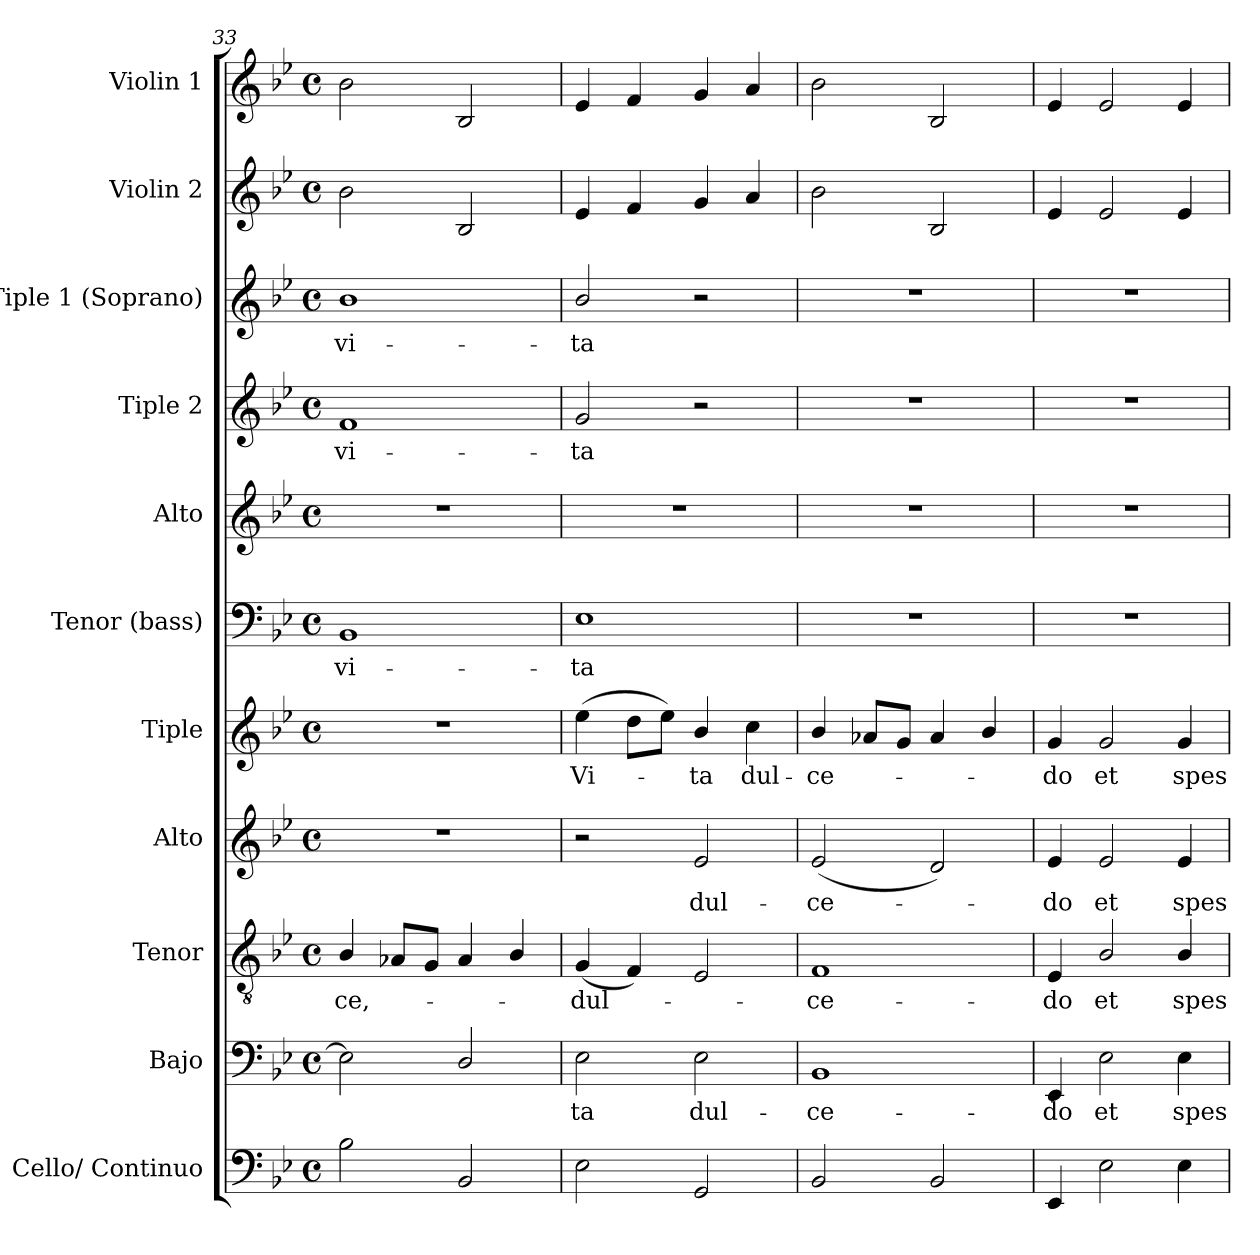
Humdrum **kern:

**kern	**kern	**text	**kern	**text	**kern	**text	**kern	**text	**kern	**text	**kern	**kern	**text	**kern	**text	**kern	**kern
*part11	*part10	*part10	*part9	*part9	*part8	*part8	*part7	*part7	*part6	*part6	*part5	*part4	*part4	*part3	*part3	*part2	*part1
*staff11	*staff10	*staff10	*staff9	*staff9	*staff8	*staff8	*staff7	*staff7	*staff6	*staff6	*staff5	*staff4	*staff4	*staff3	*staff3	*staff2	*staff1
*I"Cello/ Continuo	*I"Bajo	*	*I"Tenor	*	*I"Alto	*	*I"Tiple	*	*I"Tenor  (bass)	*	*I"Alto	*I"Tiple 2	*	*I"Tiple 1 (Soprano)	*	*I"Violin 2	*I"Violin 1
*I'Cont.	*I'B.	*	*I'T.	*	*I'A.	*	*	*	*I'B.	*	*I'A.	*	*	*I'S.	*	*I'Vln. 2	*I'Vln. 1
!!LO:PB:g=z
*clefF4	*clefF4	*	*clefGv2	*	*clefG2	*	*clefG2	*	*clefF4	*	*clefG2	*clefG2	*	*clefG2	*	*clefG2	*clefG2
*	*	*	*ITrd7c12	*	*	*	*	*	*	*	*	*	*	*	*	*	*
*k[b-e-]	*k[b-e-]	*	*k[b-e-]	*	*k[b-e-]	*	*k[b-e-]	*	*k[b-e-]	*	*k[b-e-]	*k[b-e-]	*	*k[b-e-]	*	*k[b-e-]	*k[b-e-]
*B-:	*B-:	*	*B-:	*	*B-:	*	*B-:	*	*B-:	*	*B-:	*B-:	*	*B-:	*	*B-:	*B-:
*M4/4	*M4/4	*	*M4/4	*	*M4/4	*	*M4/4	*	*M4/4	*	*M4/4	*M4/4	*	*M4/4	*	*M4/4	*M4/4
*met(c)	*met(c)	*	*met(c)	*	*met(c)	*	*met(c)	*	*met(c)	*	*met(c)	*met(c)	*	*met(c)	*	*met(c)	*met(c)
=33	=33	=33	=33	=33	=33	=33	=33	=33	=33	=33	=33	=33	=33	=33	=33	=33	=33
!	!	!	!	!LO:LY:b:color=#000000	!	!	!	!	!	!	!	!	!	!	!	!	!
!	!	!	!	!	!	!	!	!	!	!LO:LY:b:color=#000000	!	!	!	!	!	!	!
!	!	!	!	!	!	!	!	!	!	!	!	!	!LO:LY:b:color=#000000	!	!	!	!
!	!	!	!	!	!	!	!	!	!	!	!	!	!	!	!LO:LY:b:color=#000000	!	!
2B-i\	2E-i\]	.	4BB-i/	-ce,-	1r	.	1r	.	1BB-i	vi-	1r	1fi	vi-	1b-i	vi-	2b-i\	2b-i\
.	.	.	8AA-Xi/L	.	.	.	.	.	.	.	.	.	.	.	.	.	.
.	.	.	8GGi/J	.	.	.	.	.	.	.	.	.	.	.	.	.	.
2BB-i/	2Di/	.	4AA-i/	.	.	.	.	.	.	.	.	.	.	.	.	2B-i/	2B-i/
.	.	.	4BB-i/	.	.	.	.	.	.	.	.	.	.	.	.	.	.
=34	=34	=34	=34	=34	=34	=34	=34	=34	=34	=34	=34	=34	=34	=34	=34	=34	=34
!	!	!LO:LY:b:color=#000000	!	!	!	!	!	!	!	!	!	!	!	!	!	!	!
!	!	!	!	!LO:LY:b:color=#000000	!	!	!	!	!	!	!	!	!	!	!	!	!
!	!	!	!	!	!	!	!	!LO:LY:b:color=#000000	!	!	!	!	!	!	!	!	!
!	!	!	!	!	!	!	!	!	!	!LO:LY:b:color=#000000	!	!	!	!	!	!	!
!	!	!	!	!	!	!	!	!	!	!	!	!	!LO:LY:b:color=#000000	!	!	!	!
!	!	!	!	!	!	!	!	!	!	!	!	!	!	!	!LO:LY:b:color=#000000	!	!
2E-i\	2E-i\	-ta	(4GGi/	-dul-	2r	.	(4ee-i\	Vi-	1E-i	-ta	1r	2gi/	-ta	2b-i/	-ta	4e-i/	4e-i/
.	.	.	4FFi/)	.	.	.	8ddi\L	.	.	.	.	.	.	.	.	4fi/	4fi/
.	.	.	.	.	.	.	8ee-i\J)	.	.	.	.	.	.	.	.	.	.
!	!	!LO:LY:b:color=#000000	!	!	!	!	!	!	!	!	!	!	!	!	!	!	!
!	!	!	!	!	!	!LO:LY:b:color=#000000	!	!	!	!	!	!	!	!	!	!	!
!	!	!	!	!	!	!	!	!LO:LY:b:color=#000000	!	!	!	!	!	!	!	!	!
2GGi/	2E-i\	dul-	2EE-i/	.	2e-i/	dul-	4b-i/	-ta	.	.	.	2r	.	2r	.	4gi/	4gi/
!	!	!	!	!	!	!	!	!LO:LY:b:color=#000000	!	!	!	!	!	!	!	!	!
.	.	.	.	.	.	.	4cci\	dul-	.	.	.	.	.	.	.	4ai/	4ai/
=35	=35	=35	=35	=35	=35	=35	=35	=35	=35	=35	=35	=35	=35	=35	=35	=35	=35
!	!	!LO:LY:b:color=#000000	!	!	!	!	!	!	!	!	!	!	!	!	!	!	!
!	!	!	!	!LO:LY:b:color=#000000	!	!	!	!	!	!	!	!	!	!	!	!	!
!	!	!	!	!	!	!LO:LY:b:color=#000000	!	!	!	!	!	!	!	!	!	!	!
!	!	!	!	!	!	!	!	!LO:LY:b:color=#000000	!	!	!	!	!	!	!	!	!
2BB-i/	1BB-i	-ce-	1FFi	-ce-	(2e-i/	-ce-	4b-i/	-ce-	1r	.	1r	1r	.	1r	.	2b-i\	2b-i\
.	.	.	.	.	.	.	8a-Xi/L	.	.	.	.	.	.	.	.	.	.
.	.	.	.	.	.	.	8gi/J	.	.	.	.	.	.	.	.	.	.
2BB-i/	.	.	.	.	2di/)	.	4a-i/	.	.	.	.	.	.	.	.	2B-i/	2B-i/
.	.	.	.	.	.	.	4b-i/	.	.	.	.	.	.	.	.	.	.
=36	=36	=36	=36	=36	=36	=36	=36	=36	=36	=36	=36	=36	=36	=36	=36	=36	=36
!	!	!LO:LY:b:color=#000000	!	!	!	!	!	!	!	!	!	!	!	!	!	!	!
!	!	!	!	!LO:LY:b:color=#000000	!	!	!	!	!	!	!	!	!	!	!	!	!
!	!	!	!	!	!	!LO:LY:b:color=#000000	!	!	!	!	!	!	!	!	!	!	!
!	!	!	!	!	!	!	!	!LO:LY:b:color=#000000	!	!	!	!	!	!	!	!	!
4EE-i/	4EE-i/	-do	4EE-i/	-do	4e-i/	-do	4gi/	-do	1r	.	1r	1r	.	1r	.	4e-i/	4e-i/
!	!	!LO:LY:b:color=#000000	!	!	!	!	!	!	!	!	!	!	!	!	!	!	!
!	!	!	!	!LO:LY:b:color=#000000	!	!	!	!	!	!	!	!	!	!	!	!	!
!	!	!	!	!	!	!LO:LY:b:color=#000000	!	!	!	!	!	!	!	!	!	!	!
!	!	!	!	!	!	!	!	!LO:LY:b:color=#000000	!	!	!	!	!	!	!	!	!
2E-i\	2E-i\	et	2BB-i/	et	2e-i/	et	2gi/	et	.	.	.	.	.	.	.	2e-i/	2e-i/
!	!	!LO:LY:b:color=#000000	!	!	!	!	!	!	!	!	!	!	!	!	!	!	!
!	!	!	!	!LO:LY:b:color=#000000	!	!	!	!	!	!	!	!	!	!	!	!	!
!	!	!	!	!	!	!LO:LY:b:color=#000000	!	!	!	!	!	!	!	!	!	!	!
!	!	!	!	!	!	!	!	!LO:LY:b:color=#000000	!	!	!	!	!	!	!	!	!
4E-i\	4E-i\	spes	4BB-i/	spes	4e-i/	spes	4gi/	spes	.	.	.	.	.	.	.	4e-i/	4e-i/
=	=	=	=	=	=	=	=	=	=	=	=	=	=	=	=	=	=
*-	*-	*-	*-	*-	*-	*-	*-	*-	*-	*-	*-	*-	*-	*-	*-	*-	*-
